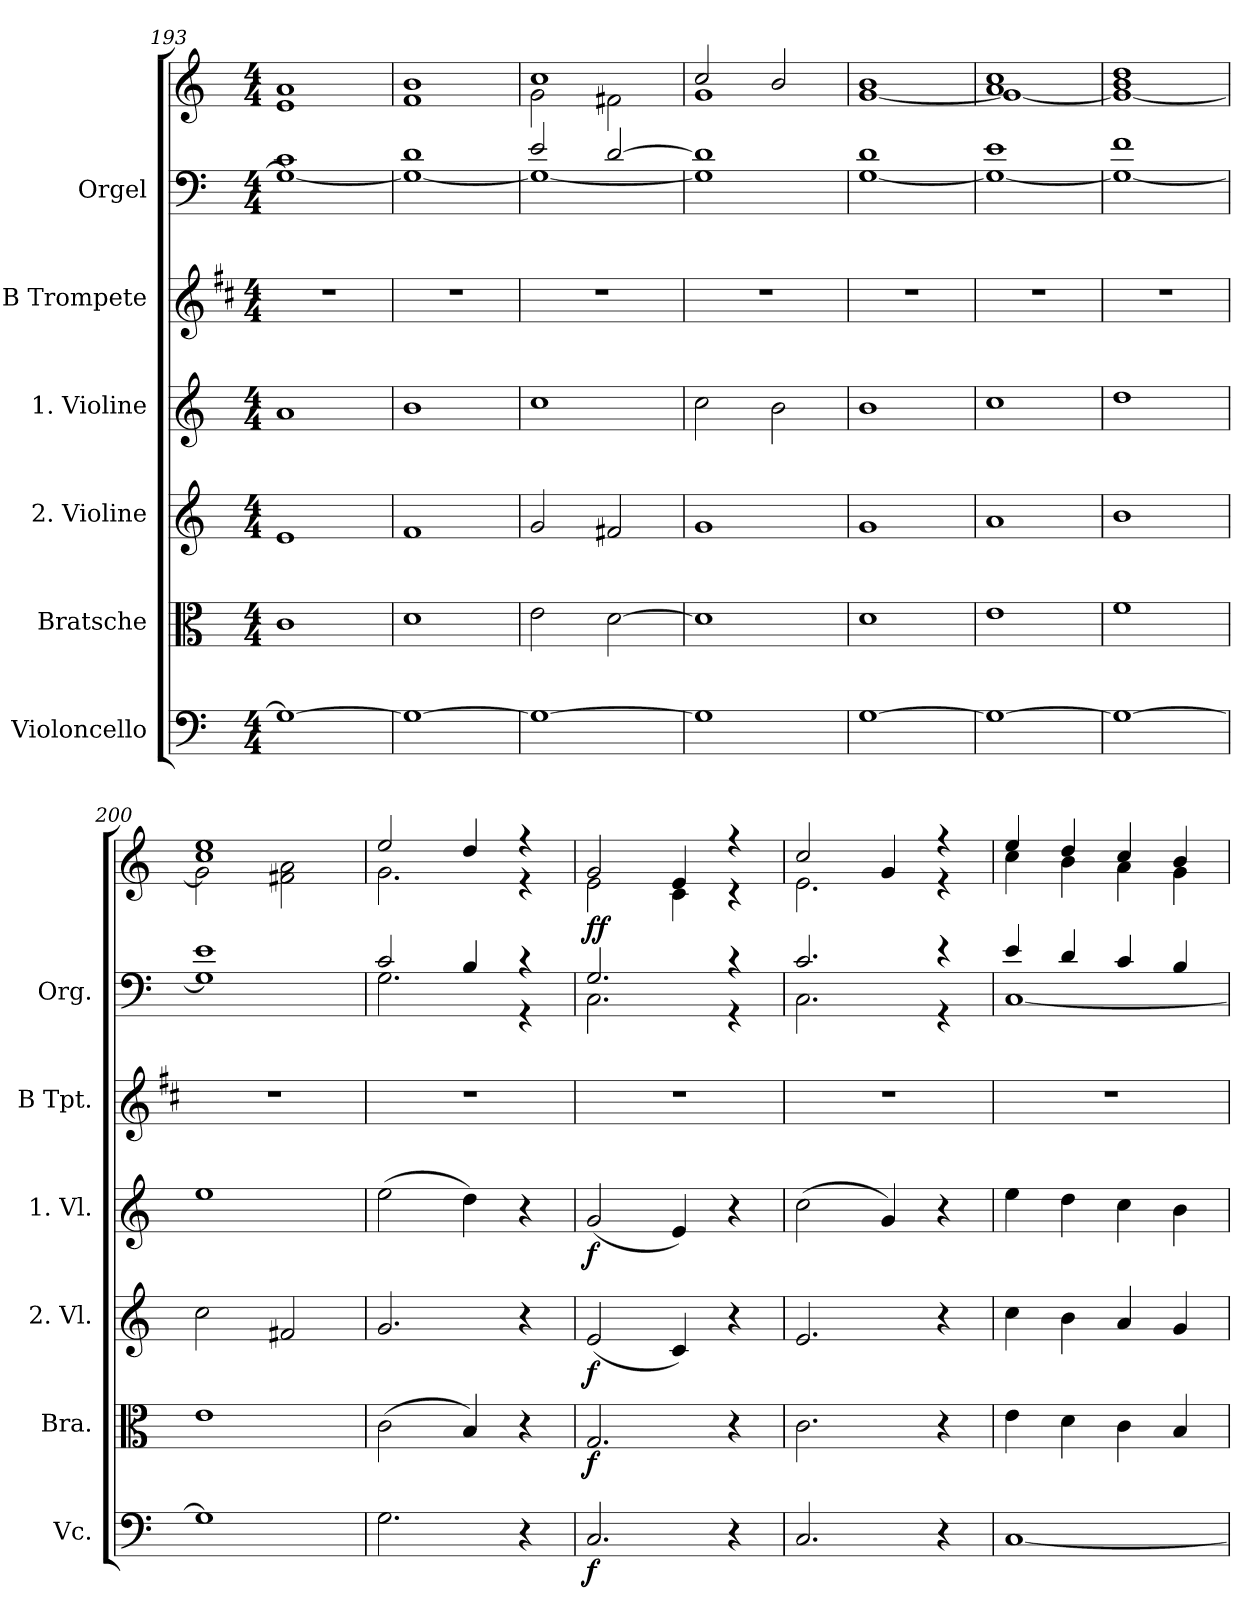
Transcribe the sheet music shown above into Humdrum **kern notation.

**kern	**dynam	**kern	**dynam	**kern	**dynam	**kern	**dynam	**kern	**kern	**kern	**dynam
*part6	*part6	*part5	*part5	*part4	*part4	*part3	*part3	*part2	*part1	*part1	*part1
*staff7	*staff7	*staff6	*staff6	*staff5	*staff5	*staff4	*staff4	*staff3	*staff2	*staff1	*staff1/2
*I"Violoncello	*	*I"Bratsche	*	*I"2. Violine	*	*I"1. Violine	*	*I"B Trompete	*I"Orgel	*	*
*I'Vc.	*	*I'Bra.	*	*I'2. Vl.	*	*I'1. Vl.	*	*I'B Tpt.	*I'Org.	*	*
*clefF4	*	*clefC3	*	*clefG2	*	*clefG2	*	*clefG2	*clefF4	*clefG2	*
*	*	*	*	*	*	*	*	*ITrd1c2	*	*	*
*k[]	*	*k[]	*	*k[]	*	*k[]	*	*k[]	*k[]	*k[]	*
*M4/4	*	*M4/4	*	*M4/4	*	*M4/4	*	*M4/4	*M4/4	*M4/4	*
=193	=193	=193	=193	=193	=193	=193	=193	=193	=193	=193	=193
*	*	*	*	*	*	*	*	*	*^	*^	*
1G_	.	1c	.	1e	.	1a	.	1r	1c	1G_	1a	1e	.
=194	=194	=194	=194	=194	=194	=194	=194	=194	=194	=194	=194	=194	=194
1G_	.	1d	.	1f	.	1b	.	1r	1d	1G_	1b	1f	.
=195	=195	=195	=195	=195	=195	=195	=195	=195	=195	=195	=195	=195	=195
1G_	.	2e\	.	2g/	.	1cc	.	1r	2e/	1G_	1cc	2g\	.
.	.	[2d\	.	2f#X/	.	.	.	.	[2d/	.	.	2f#X\	.
=196	=196	=196	=196	=196	=196	=196	=196	=196	=196	=196	=196	=196	=196
1G]	.	1d]	.	1g	.	2cc\	.	1r	1d]	1G]	2cc/	1g	.
.	.	.	.	.	.	2b\	.	.	.	.	2b/	.	.
=197	=197	=197	=197	=197	=197	=197	=197	=197	=197	=197	=197	=197	=197
[1G	.	1d	.	1g	.	1b	.	1r	1d	[1G	1b	[1g	.
!!LO:LB:g=z	!!
=198	=198	=198	=198	=198	=198	=198	=198	=198	=198	=198	=198	=198	=198
1G_	.	1e	.	1a	.	1cc	.	1r	1e	1G_	1a 1cc	1g_	.
=199	=199	=199	=199	=199	=199	=199	=199	=199	=199	=199	=199	=199	=199
1G_	.	1f	.	1b	.	1dd	.	1r	1f	1G_	1b 1dd	1g_	.
=200	=200	=200	=200	=200	=200	=200	=200	=200	=200	=200	=200	=200	=200
1G]	.	1e	.	2cc\	.	1ee	.	1r	1e	1G]	1cc 1ee	2g\]	.
.	.	.	.	2f#X/	.	.	.	.	.	.	.	2f#X\ 2a\	.
=201	=201	=201	=201	=201	=201	=201	=201	=201	=201	=201	=201	=201	=201
2.G\	.	(2c\	.	2.g/	.	(2ee\	.	1r	2c/	2.G\	2ee/	2.g\	.
.	.	4B/)	.	.	.	4dd\)	.	.	4B/	.	4dd/	.	.
4r	.	4r	.	4r	.	4r	.	.	4r	4r	4r	4r	.
=202	=202	=202	=202	=202	=202	=202	=202	=202	=202	=202	=202	=202	=202
!	!LO:DY:b	!	!LO:DY:b	!	!LO:DY:b	!	!LO:DY:b	!	!	!	!	!	!LO:DY:b
!	!	!	!	!	!	!	!	!	!	!	!	!	!LO:DY:n=1:b
2.C/	f	2.G/	f	(2e/	f	(2g/	f	1r	2.G/	2.C\	2g/	2e\	f f
.	.	.	.	4c/)	.	4e/)	.	.	.	.	4e/	4c\	.
4r	.	4r	.	4r	.	4r	.	.	4r	4r	4r	4r	.
=203	=203	=203	=203	=203	=203	=203	=203	=203	=203	=203	=203	=203	=203
2.C/	.	2.c\	.	2.e/	.	(2cc\	.	1r	2.c/	2.C\	2cc/	2.e\	.
.	.	.	.	.	.	4g/)	.	.	.	.	4g/	.	.
4r	.	4r	.	4r	.	4r	.	.	4r	4r	4r	4r	.
=204	=204	=204	=204	=204	=204	=204	=204	=204	=204	=204	=204	=204	=204
[1C	.	4e\	.	4cc\	.	4ee\	.	1r	4e/	[1C	4ee/	4cc\	.
.	.	4d\	.	4b\	.	4dd\	.	.	4d/	.	4dd/	4b\	.
.	.	4c\	.	4a/	.	4cc\	.	.	4c/	.	4cc/	4a\	.
.	.	4B/	.	4g/	.	4b\	.	.	4B/	.	4b/	4g\	.
*	*	*	*	*	*	*	*	*	*v	*v	*	*	*
*	*	*	*	*	*	*	*	*	*	*v	*v	*
=	=	=	=	=	=	=	=	=	=	=	=
*-	*-	*-	*-	*-	*-	*-	*-	*-	*-	*-	*-
